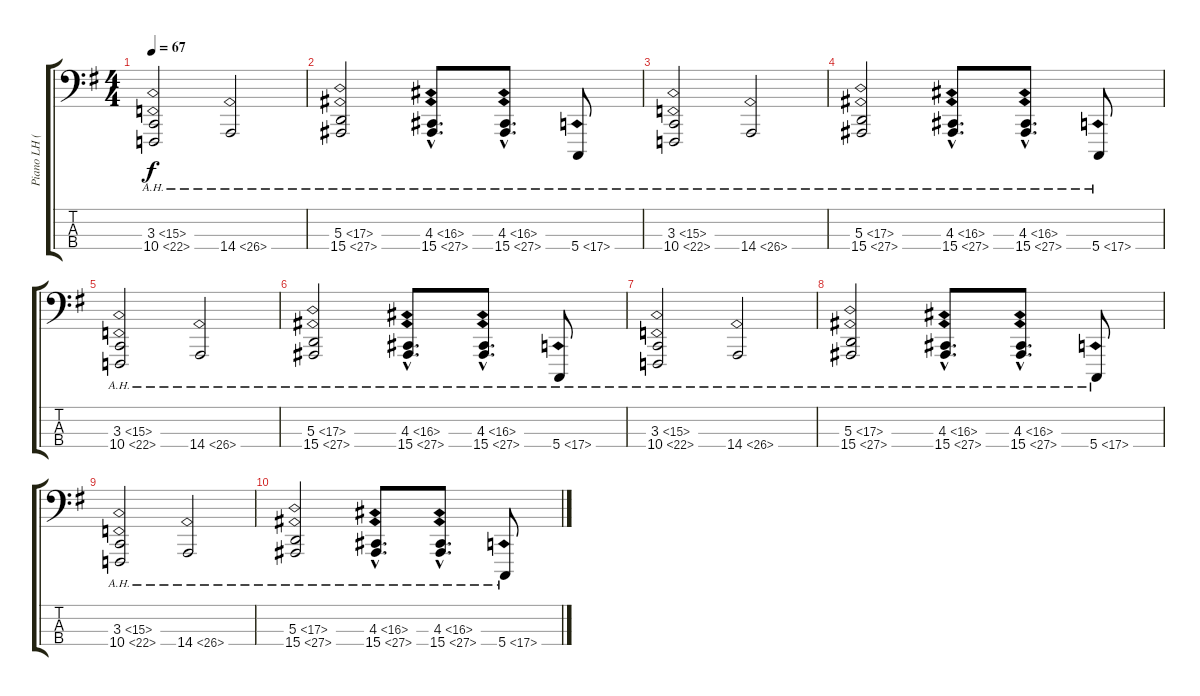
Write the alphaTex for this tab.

\track ("Piano LH (1st string tuned to G)" "Piano LH (") {instrument acousticgrandpiano}
\staff {score tabs}
\tuning (G2 D2 A1 G0) {hide}
\ts (4 4)
\tempo 67
\clef f4
\ks g
(3.3{ah 12} 10.4{ah 12}).2{dy f} 14.4{ah 12}.2 |
(5.3{ah 12} 15.4{ah 12}).2 (4.3{ah 12 hac} 15.4{ah 12 hac}).8{d} (4.3{ah 12 hac} 15.4{ah 12 hac}).8{d} 5.4{ah 12}.8 |
(3.3{ah 12} 10.4{ah 12}).2 14.4{ah 12}.2 |
(5.3{ah 12} 15.4{ah 12}).2 (4.3{ah 12 hac} 15.4{ah 12 hac}).8{d} (4.3{ah 12 hac} 15.4{ah 12 hac}).8{d} 5.4{ah 12}.8 |
(3.3{ah 12} 10.4{ah 12}).2 14.4{ah 12}.2 |
(5.3{ah 12} 15.4{ah 12}).2 (4.3{ah 12 hac} 15.4{ah 12 hac}).8{d} (4.3{ah 12 hac} 15.4{ah 12 hac}).8{d} 5.4{ah 12}.8 |
(3.3{ah 12} 10.4{ah 12}).2{volume 0} 14.4{ah 12}.2 |
(5.3{ah 12} 15.4{ah 12}).2 (4.3{ah 12 hac} 15.4{ah 12 hac}).8{d} (4.3{ah 12 hac} 15.4{ah 12 hac}).8{d} 5.4{ah 12}.8 |
(3.3{ah 12} 10.4{ah 12}).2 14.4{ah 12}.2 |
(5.3{ah 12} 15.4{ah 12}).2 (4.3{ah 12 hac} 15.4{ah 12 hac}).8{d} (4.3{ah 12 hac} 15.4{ah 12 hac}).8{d} 5.4{ah 12}.8
